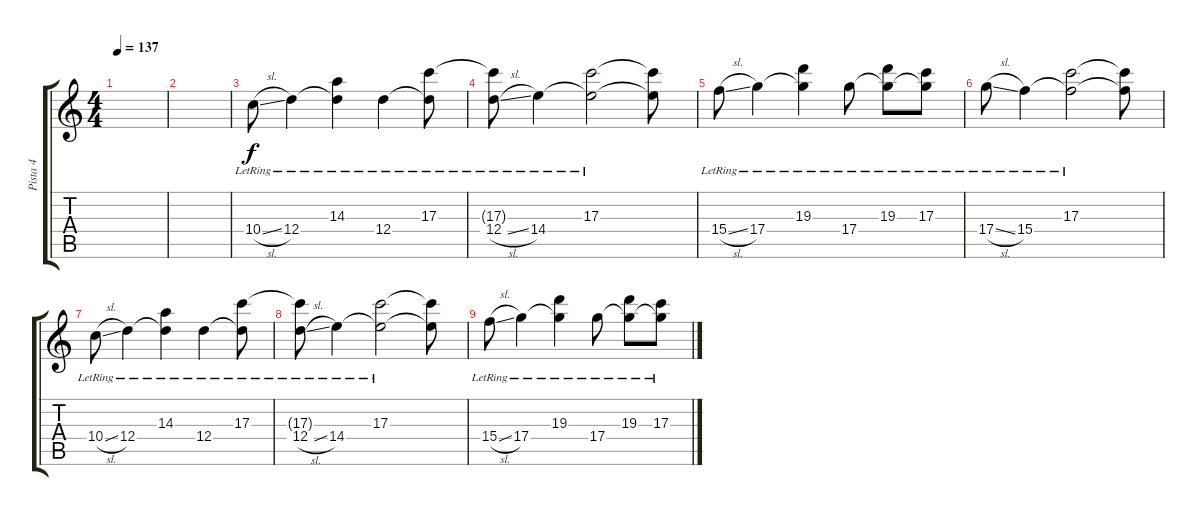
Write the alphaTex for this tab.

\track ("Pista 4" "Pista 4") {instrument electricguitarjazz}
\staff {score tabs}
\tuning (E4 B3 G3 D3 A2 E2) {hide}
\ts (4 4)
\tempo 137
\clef g2
\ks c
|
|
10.4{sl lr}.8 12.4{lr}.4 (14.3{lr} 12.4{t}).4 12.4{lr}.4 (17.3{lr} 12.4{t}).8 |
(17.3{t} 12.4{sl lr}).8 14.4{lr}.4 (17.3{lr} 14.4{t}).2 (17.3{t} 14.4{t}).8 |
15.4{sl lr}.8 17.4{lr}.4 (19.3{lr} 17.4{t}).4 17.4{lr}.8 (19.3{lr} 17.4{t}).8 (17.3{lr} 17.4{t}).8 |
17.4{sl lr}.8 15.4{lr}.4 (17.3{lr} 15.4{t}).2 (17.3{t} 15.4{t}).8 |
10.4{sl lr}.8 12.4{lr}.4 (14.3{lr} 12.4{t}).4 12.4{lr}.4 (17.3{lr} 12.4{t}).8 |
(17.3{t} 12.4{sl lr}).8 14.4{lr}.4 (17.3{lr} 14.4{t}).2 (17.3{t} 14.4{t}).8 |
15.4{sl lr}.8 17.4{lr}.4 (19.3{lr} 17.4{t}).4 17.4{lr}.8 (19.3{lr} 17.4{t}).8 (17.3{lr} 17.4{t}).8
